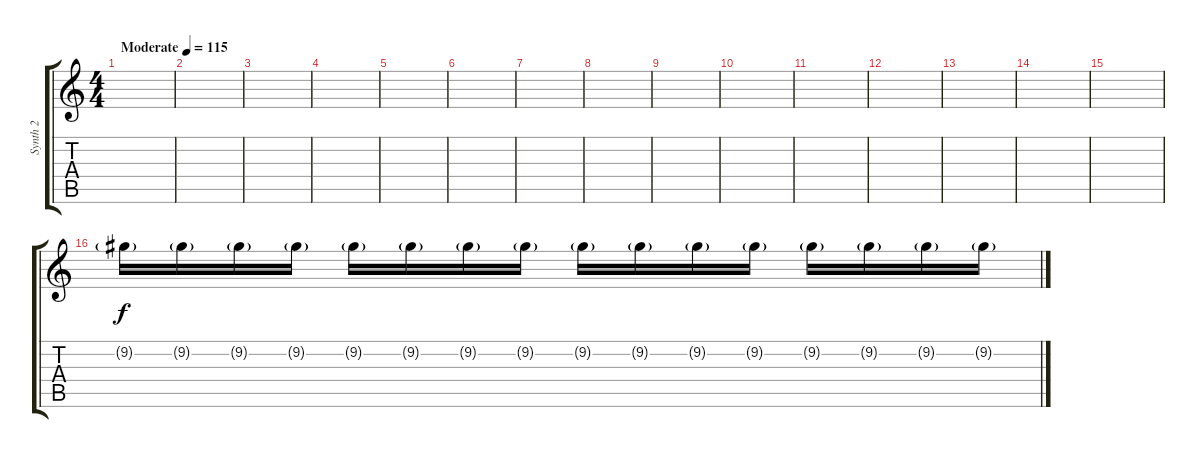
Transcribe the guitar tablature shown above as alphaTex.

\track ("Synth 2" "Synth 2") {instrument synthbass1}
\staff {score tabs}
\tuning (E4 B3 G3 D3 A2 E2) {hide}
\ts (4 4)
\tempo (115 "Moderate")
\clef g2
\ks c
|
|
|
|
|
|
|
|
|
|
|
|
|
|
|
9.2{g}.16 9.2{g}.16 9.2{g}.16 9.2{g}.16 9.2{g}.16 9.2{g}.16 9.2{g}.16 9.2{g}.16 9.2{g}.16 9.2{g}.16 9.2{g}.16 9.2{g}.16 9.2{g}.16 9.2{g}.16 9.2{g}.16 9.2{g}.16
